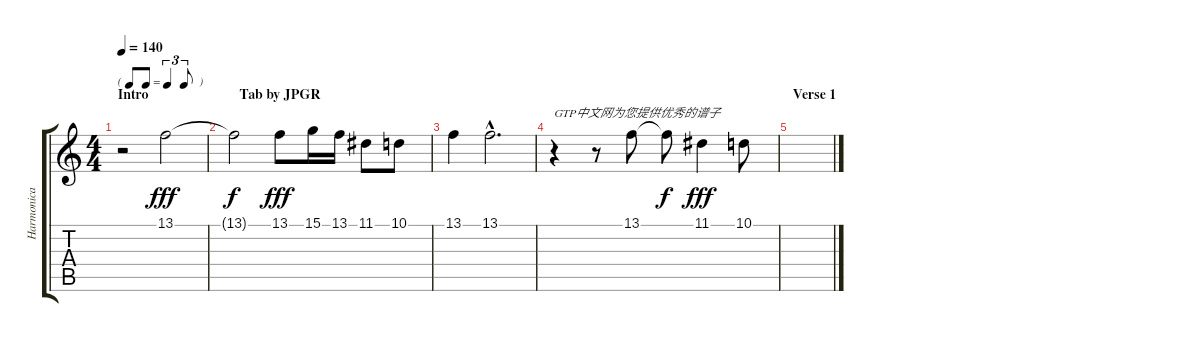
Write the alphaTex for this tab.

\track ("Harmonica (John)" "Harmonica ") {instrument harmonica}
\staff {score tabs}
\tuning (E4 B3 G3 D3 A2 E2) {hide}
\ts (4 4)
\tf triplet8th
\section ("" "Intro                          Tab by JPGR")
\tempo 140
\clef g2
\ks c
r.2{dy fff instrument harmonica} 13.1.2 |
13.1{t}.2{dy f} 13.1.8{dy fff} 15.1.16 13.1.16 11.1.8 10.1.8 |
13.1.4 13.1{hac}.2{d} |
r.4{txt "GTP中文网为您提供优秀的谱子"} r.8 13.1.8 13.1{t}.8{dy f} 11.1.4{dy fff} 10.1.8 |
\section ("" "Verse 1")
